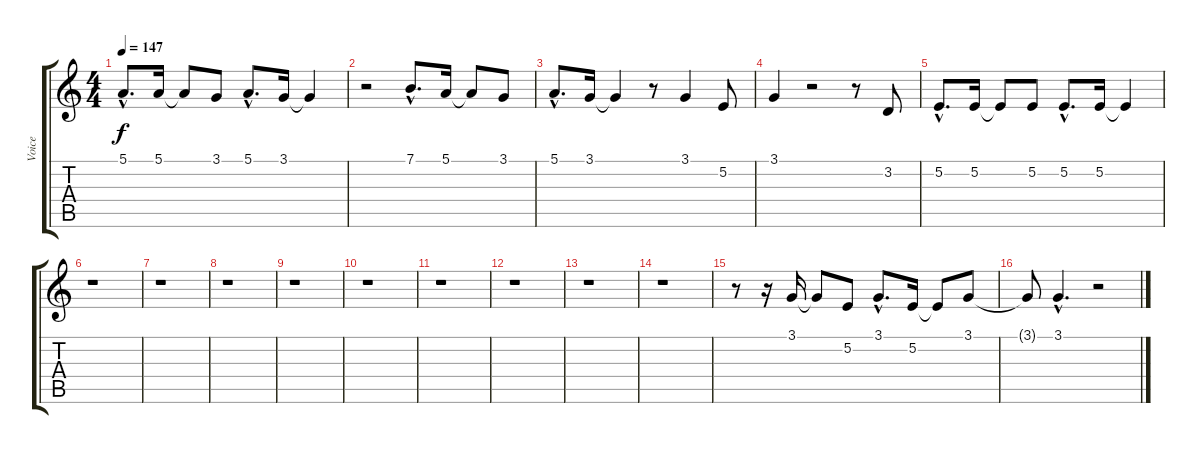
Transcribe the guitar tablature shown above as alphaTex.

\track ("Voice" "Voice") {instrument cello}
\staff {score tabs}
\tuning (E4 B3 G3 D3 A2 E2) {hide}
\ts (4 4)
\tempo 147
\clef g2
\ks c
5.1{hac}.8{d dy f} 5.1.16 5.1{t}.8 3.1.8 5.1{hac}.8{d} 3.1.16 3.1{t}.4 |
r.2 7.1{hac}.8{d} 5.1.16 5.1{t}.8 3.1.8 |
5.1{hac}.8{d} 3.1.16 3.1{t}.4 r.8 3.1.4 5.2.8 |
3.1.4 r.2 r.8 3.2.8 |
5.2{hac}.8{d} 5.2.16 5.2{t}.8 5.2.8 5.2{hac}.8{d} 5.2.16 5.2{t}.4 |
r.1 |
r.1 |
r.1 |
r.1 |
r.1 |
r.1 |
r.1 |
r.1 |
r.1 |
r.8 r.16 3.1.16 3.1{t}.8 5.2.8 3.1{hac}.8{d} 5.2.16 5.2{t}.8 3.1.8 |
3.1{t}.8 3.1{hac}.4{d} r.2
